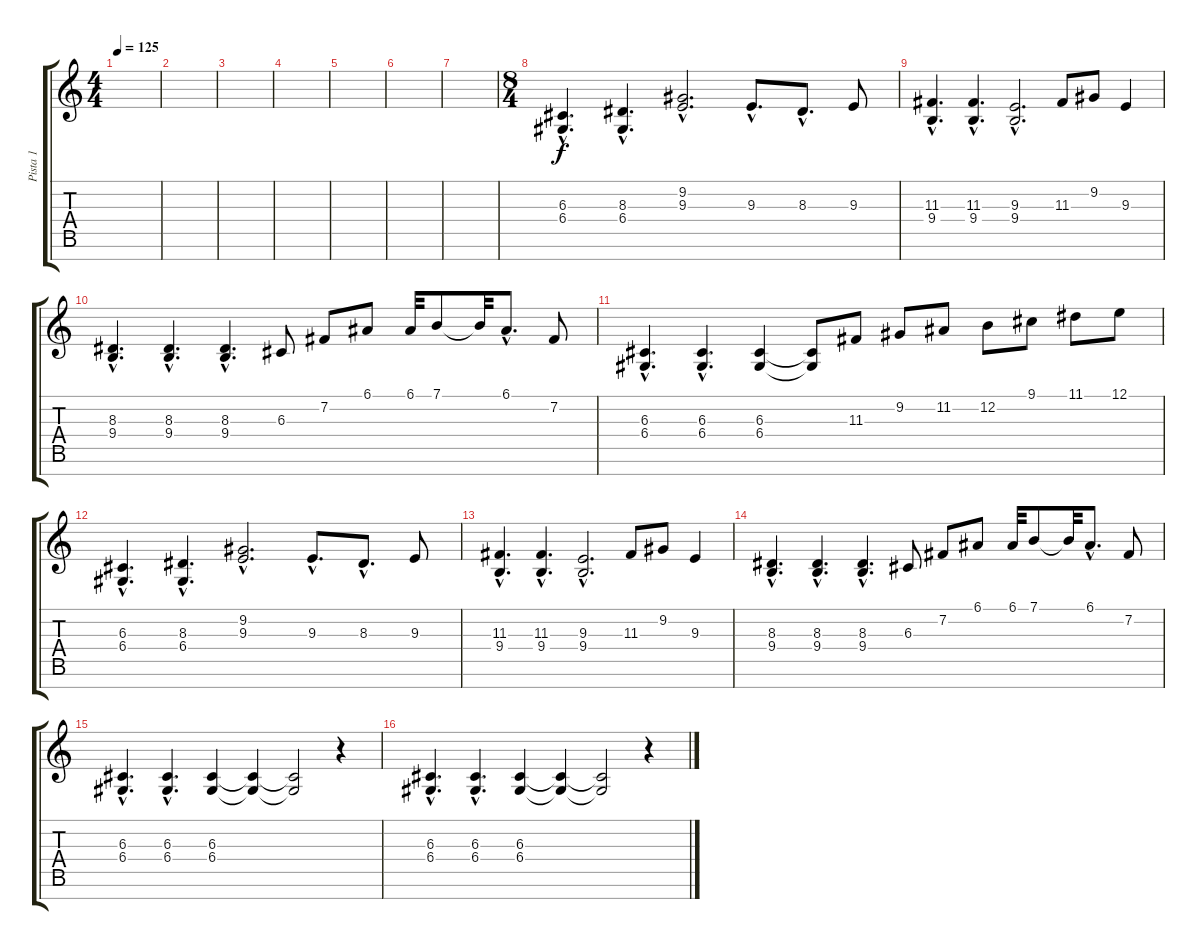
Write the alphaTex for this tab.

\track ("Pista 1" "Pista 1") {instrument acousticgrandpiano}
\staff {score tabs}
\tuning (E4 B3 G3 D3 A2 E2 B1) {hide}
\ts (4 4)
\tempo 125
\clef g2
\ks c
|
|
|
|
|
|
|
\ts (8 4)
(6.3{hac} 6.4{hac}).4{d volume 13} (8.3{hac} 6.4{hac}).4{d} (9.2{hac} 9.3{hac}).2{d} 9.3{hac}.8{d} 8.3{hac}.8{d} 9.3.8 |
(11.3{hac} 9.4{hac}).4{d} (11.3{hac} 9.4{hac}).4{d} (9.3{hac} 9.4{hac}).2{d} 11.3.8 9.2.8 9.3.4 |
(8.3{hac} 9.4{hac}).4{d} (8.3{hac} 9.4{hac}).4{d} (8.3{hac} 9.4{hac}).4{d} 6.3.8 7.2.8 6.1.8 6.1.32 7.1.8 7.1{t}.32 6.1{hac}.8{d} 7.2.8 |
(6.3{hac} 6.4{hac}).4{d} (6.3{hac} 6.4{hac}).4{d} (6.3 6.4).4 (6.3{t} 6.4{t}).8 11.3.8 9.2.8 11.2.8 12.2.8 9.1.8 11.1.8 12.1.8 |
(6.3{hac} 6.4{hac}).4{d volume 13} (8.3{hac} 6.4{hac}).4{d} (9.2{hac} 9.3{hac}).2{d} 9.3{hac}.8{d} 8.3{hac}.8{d} 9.3.8 |
(11.3{hac} 9.4{hac}).4{d} (11.3{hac} 9.4{hac}).4{d} (9.3{hac} 9.4{hac}).2{d} 11.3.8 9.2.8 9.3.4 |
(8.3{hac} 9.4{hac}).4{d} (8.3{hac} 9.4{hac}).4{d} (8.3{hac} 9.4{hac}).4{d} 6.3.8 7.2.8 6.1.8 6.1.32 7.1.8 7.1{t}.32 6.1{hac}.8{d} 7.2.8 |
(6.3{hac} 6.4{hac}).4{d} (6.3{hac} 6.4{hac}).4{d} (6.3 6.4).4 (6.3{t} 6.4{t}).4 (6.3{t} 6.4{t}).2 r.4 |
(6.3{hac} 6.4{hac}).4{d} (6.3{hac} 6.4{hac}).4{d} (6.3 6.4).4 (6.3{t} 6.4{t}).4 (6.3{t} 6.4{t}).2 r.4
